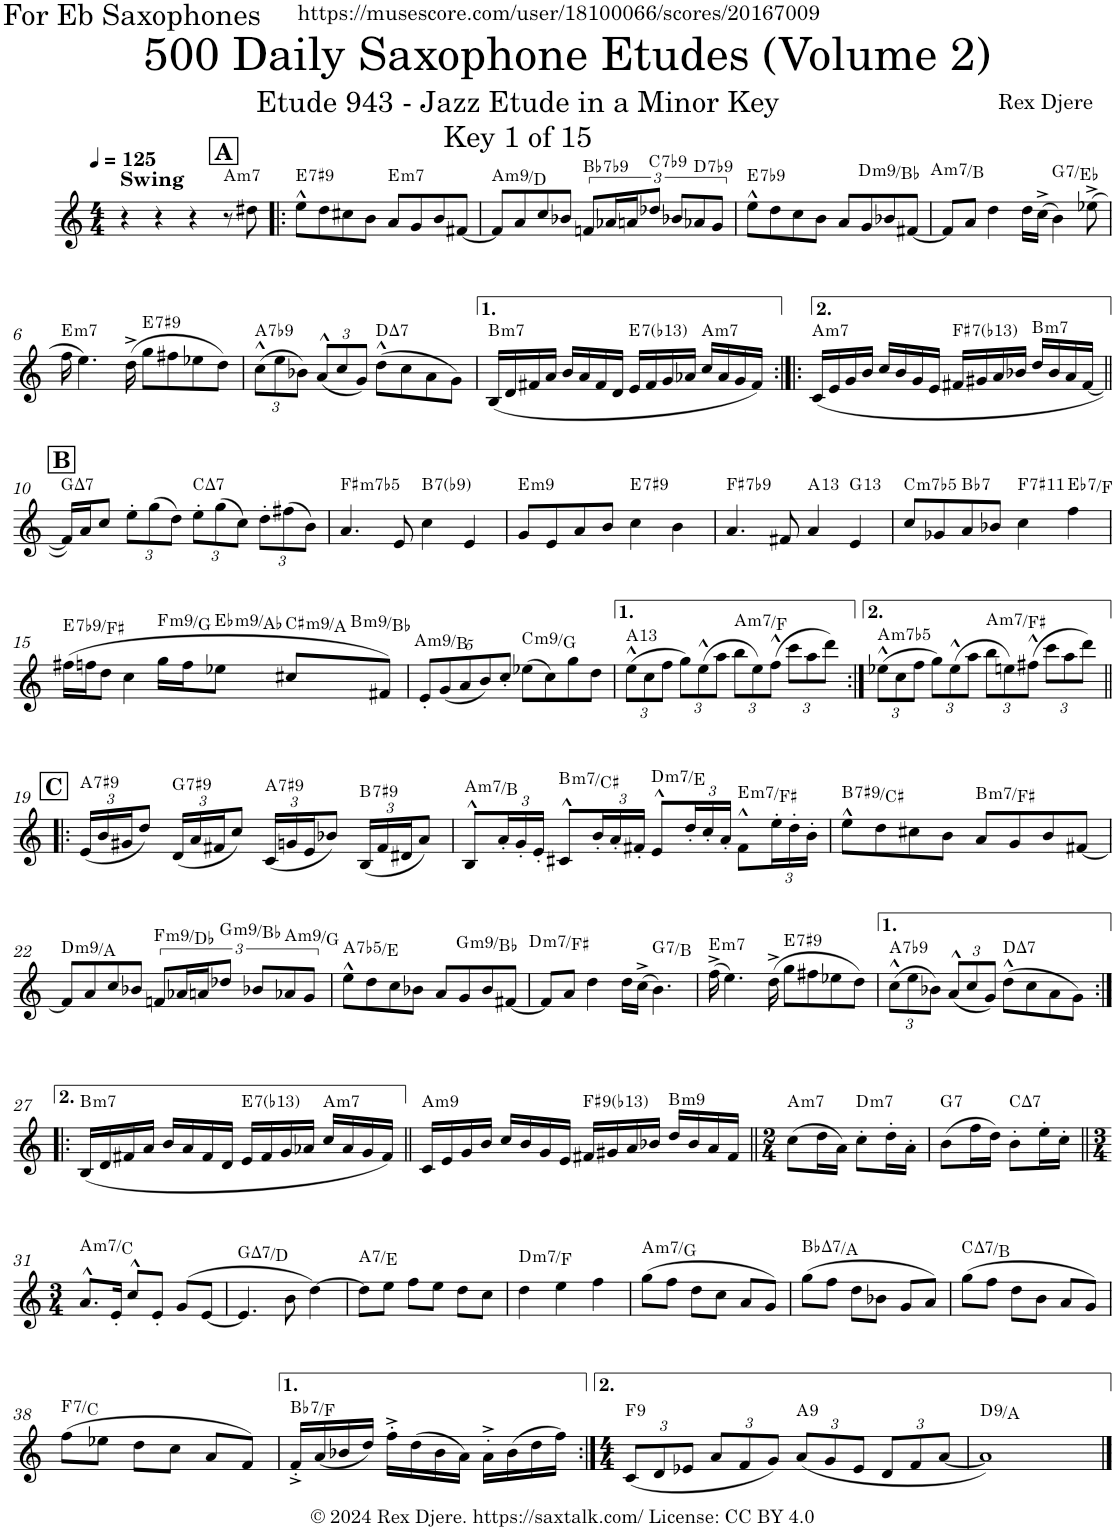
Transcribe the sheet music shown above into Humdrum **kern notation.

**kern	**harte
*part1	*part1
*staff1	*
*I"Alto Saxophone	*
*I'A. Sax.	*
*clefG2	*
*Trd5c9	*
*k[]	*
*M4/4	*
*MM125	*
!!LO:REH:place=s1:a:B:cj:fs=14:t=A:qo=3
=1	=1
!LO:TX:a:B:t=Swing	!
4r	.
4r	.
4r	.
!	!LO:H:kt=m7
8r	A:min7
8dd#X\	.
=2!|:	=2!|:
!	!LO:H:kt=7
8ee^^\L	E:7(#9)
8dd\	.
8cc#X\	.
8b\J	.
!	!LO:H:kt=m7
8a/L	E:min7
8g/	.
8b/	.
[8f#X/J	.
=3	=3
!	!LO:H:kt=m9
8f#/L]	A:min9/4
8a/	.
8cc/	.
8b-X/J	.
!	!LO:H:kt=7
12fn/L	Bb:7(b9)
24a-X/L	.
24an/J	.
!	!LO:H:kt=7
12dd-X/J	C:7(b9)
12b-X/L	.
!	!LO:H:kt=7
12a-X/	D:7(b9)
12g/J	.
=4	=4
!	!LO:H:kt=7
8ee^^\L	E:7(b9)
8dd\	.
8cc\	.
8b\J	.
8a/L	.
8g/	.
!	!LO:H:kt=m9
8b-X/	D:min9/b6
[8f#X/J	.
=5	=5
!	!LO:H:kt=m7
8f#/L]	A:min7/2
8a/J	.
4dd\	.
16dd\LL	.
(16cc^\JJ	.
!	!LO:H:kt=7
4b\)	G:7/b6
(8ee-X^\	.
!!LO:LB:g=z
=6	=6
!	!LO:H:kt=m7
16ff\	E:min7
4.ee\)	.
(16dd^\	.
!	!LO:H:kt=7
8gg\L	E:7(#9)
8ff#X\	.
8ee-X\	.
8dd\J)	.
=7	=7
*Xbrackettup	*
!	!LO:H:kt=7
(12cc^^\L	A:7(b9)
12ee\	.
12b-X\J)	.
(12a^^/L	.
12cc/	.
12g/J)	.
!	!LO:H:kt=7
(8dd^^\L	D:maj7
8cc\	.
8a\	.
8g\J)	.
=8	=8
!	!LO:H:kt=m7
(16B/LL	B:min7
16d/	.
16f#X/	.
16a/JJ	.
16b/LL	.
16a/	.
16f#/	.
16d/JJ	.
!	!LO:H:kt=7
16e/LL	E:7(b13)
16f#/	.
16g/	.
16a-X/JJ	.
!	!LO:H:kt=m7
16cc/LL	A:min7
16a-/	.
16g/	.
16f#/JJ)	.
=9:|!|:	=9:|!|:
!	!LO:H:kt=m7
(16c/LL	A:min7
16e/	.
16g/	.
16b/JJ	.
16cc/LL	.
16b/	.
16g/	.
16e/JJ	.
!	!LO:H:kt=7
16f#X/LL	F#:7(b13)
16g#X/	.
16a/	.
16b-X/JJ	.
!	!LO:H:kt=m7
16dd/LL	B:min7
16b-/	.
16a/	.
[16f#/JJ	.
!!LO:LB:g=z
!!LO:REH:place=s1:a:B:cj:fs=14:t=B
=10||	=10||
!	!LO:H:kt=7
16f#/LL])	G:maj7
16a/J	.
8cc/J	.
12ee'\L	.
(12gg\	.
12dd\J)	.
!	!LO:H:kt=7
12ee'\L	C:maj7
(12gg\	.
12cc\J)	.
12dd'\L	.
(12ff#X\	.
12b\J)	.
=11	=11
!	!LO:H:kt=m7b5
4.a/	F#:hdim7
8e/	.
!	!LO:H:kt=7
4cc\	B:7(b9)
4e/	.
=12	=12
!	!LO:H:kt=m9
8g/L	E:min9
8e/	.
8a/	.
8b/J	.
!	!LO:H:kt=7
4cc\	E:7(#9)
4b\	.
=13	=13
!	!LO:H:kt=7
4.a/	F#:7(b9)
8f#X/	.
!	!LO:H:kt=13
4a/	A:9(11,13)
!	!LO:H:kt=13
4e/	G:9(11,13)
=14	=14
!	!LO:H:kt=m7b5
8cc/L	C:hdim7
8g-X/	.
!	!LO:H:kt=7
8a/	Bb:7
8b-X/J	.
!	!LO:H:kt=7
4cc\	F:7(#11)
!	!LO:H:kt=7
4ff\	Eb:7/2
!!LO:LB:g=z
=15	=15
!	!LO:H:kt=7
(16ff#X\LL	E:7(b9)/2
16ffn\J	.
8dd\J	.
4cc\	.
!	!LO:H:kt=m9
16gg\LL	F:min9/2
16ff\J	.
!	!LO:H:kt=m9
8ee-X\J	Eb:min9/4
!	!LO:H:kt=m9
8cc#X/L	C#:min9/b6
!	!LO:H:kt=m9
8f#X/J)	B:min9/bb8
=16	=16
!	!LO:H:kt=m9
10e'/L	A:min9/2
(10g/	.
10a/	.
10b/)	.
10cc'/J	.
!	!LO:H:kt=m9
(8ee-X\L	C:min9/5
8cc\)	.
8gg\	.
8dd\J	.
=17	=17
!	!LO:H:kt=13
(12ee^^\L	A:9(11,13)
12cc\	.
12ff\J	.
12gg\L)	.
(12ee^^\	.
12aa\J	.
!	!LO:H:kt=m7
12bb\L	A:min7/b6
12ee\)	.
(12ff^^\J	.
12ccc\L	.
12aa\	.
12ddd\J)	.
=18:|!	=18:|!
!	!LO:H:kt=m7b5
(12ee-X^^\L	A:hdim7
12cc\	.
12ff\J	.
12gg\L)	.
(12ee-^^\	.
12aa\J	.
!	!LO:H:kt=m7
12bb\L	A:min7/6
12een\)	.
(12ff#X^^\J	.
12ccc\L	.
12aa\	.
12ddd\J)	.
!!LO:LB:g=z
!!LO:REH:place=s1:a:B:cj:fs=14:t=C
=19!|:	=19!|:
!	!LO:H:kt=7
(24e/LL	A:7(#9)
24b/	.
24g#X/J	.
8dd/J)	.
!	!LO:H:kt=7
(24d/LL	G:7(#9)
24a/	.
24f#X/J	.
8cc/J)	.
!	!LO:H:kt=7
(24c/LL	A:7(#9)
24gn/	.
24e/J	.
8b-X/J)	.
!	!LO:H:kt=7
(24B/LL	B:7(#9)
24f#/	.
24d#X/J	.
8a/J)	.
=20	=20
!	!LO:H:kt=m7
8B^^/L	A:min7/2
24a'/L	.
24g'/	.
24e'/JJ	.
!	!LO:H:kt=m7
8c#X^^/L	B:min7/2
24b'/L	.
24a'/	.
24f#X'/JJ	.
!	!LO:H:kt=m7
8e^^/L	D:min7/2
24dd'/L	.
24cc'/	.
24a'/JJ	.
!	!LO:H:kt=m7
8f#^^\L	E:min7/2
24ee'\L	.
24dd'\	.
24b'\JJ	.
=21	=21
!	!LO:H:kt=7
8ee^^\L	B:7(#9)/2
8dd\	.
8cc#X\	.
8b\J	.
!	!LO:H:kt=m7
8a/L	B:min7/5
8g/	.
8b/	.
[8f#X/J	.
!!LO:LB:g=z
=22	=22
!	!LO:H:kt=m9
8f#/L]	D:min9/5
8a/	.
8cc/	.
8b-X/J	.
*brackettup	*
!	!LO:H:kt=m9
12fn/L	F:min9/b6
24a-X/L	.
24an/J	.
!	!LO:H:kt=m9
12dd-X/J	G:min9/b3
12b-X/L	.
!	!LO:H:kt=m9
12a-X/	A:min9/b7
12g/J	.
=23	=23
!	!LO:H:kt=7
8ee^^\L	A:(3,b5,b7)/5
8dd\	.
8cc\	.
8b-X\J	.
8a/L	.
8g/	.
!	!LO:H:kt=m9
8b-/	G:min9/b3
[8f#X/J	.
=24	=24
!	!LO:H:kt=m7
8f#/L]	D:min7/3
8a/J	.
4dd\	.
16dd\LL	.
(16cc^\JJ	.
!	!LO:H:kt=7
4.b\)	G:7/3
=25	=25
!	!LO:H:kt=m7
(16ff^\	E:min7
4.ee\)	.
(16dd^\	.
!	!LO:H:kt=7
8gg\L	E:7(#9)
8ff#X\	.
8ee-X\	.
8dd\J)	.
=26	=26
*Xbrackettup	*
!	!LO:H:kt=7
(12cc^^\L	A:7(b9)
12ee\	.
12b-X\J)	.
(12a^^/L	.
12cc/	.
12g/J)	.
!	!LO:H:kt=7
(8dd^^\L	D:maj7
8cc\	.
8a\	.
8g\J)	.
!!LO:LB:g=z
=27:|!|:	=27:|!|:
!	!LO:H:kt=m7
(16B/LL	B:min7
16d/	.
16f#X/	.
16a/JJ	.
16b/LL	.
16a/	.
16f#/	.
16d/JJ	.
!	!LO:H:kt=7
16e/LL	E:7(b13)
16f#/	.
16g/	.
16a-X/JJ	.
!	!LO:H:kt=m7
16cc/LL	A:min7
16a-/	.
16g/	.
16f#/JJ)	.
=28||	=28||
!	!LO:H:kt=m9
16c/LL	A:min9
16e/	.
16g/	.
16b/JJ	.
16cc/LL	.
16b/	.
16g/	.
16e/JJ	.
!	!LO:H:kt=9
16f#X/LL	F#:9(b13)
16g#X/	.
16a/	.
16b-X/JJ	.
!	!LO:H:kt=m9
16dd/LL	B:min9
16b-/	.
16a/	.
16f#/JJ	.
=29||	=29||
*M2/4	*
!	!LO:H:kt=m7
(8cc\L	A:min7
16dd\L	.
16a\JJ)	.
!	!LO:H:kt=m7
8cc'\L	D:min7
16dd'\L	.
16a'\JJ	.
=30	=30
!	!LO:H:kt=7
(8b\L	G:7
16ff\L	.
16dd\JJ)	.
!	!LO:H:kt=7
8b'\L	C:maj7
16ee'\L	.
16cc'\JJ	.
!!LO:LB:g=z
=31||	=31||
*M3/4	*
!	!LO:H:kt=m7
8.a^^/L	A:min7/b3
16e'/Jk	.
8cc^^/L	.
8e'/J	.
(8g/L	.
[8e/J	.
=32	=32
!	!LO:H:kt=7
4.e/]	G:maj7/5
8b\	.
[4dd\)	.
=33	=33
!	!LO:H:kt=7
8dd\L]	A:7/5
8ee\J	.
8ff\L	.
8ee\J	.
8dd\L	.
8cc\J	.
=34	=34
!	!LO:H:kt=m7
4dd\	D:min7/b3
4ee\	.
4ff\	.
=35	=35
!	!LO:H:kt=m7
(8gg\L	A:min7/b7
8ff\J	.
8dd\L	.
8cc\J	.
8a/L	.
8g/J)	.
=36	=36
!	!LO:H:kt=7
(8gg\L	Bb:maj7/7
8ff\J	.
8dd\L	.
8b-X\J	.
8g/L	.
8a/J)	.
=37	=37
!	!LO:H:kt=7
(8gg\L	C:maj7/7
8ff\J	.
8dd\L	.
8b\J	.
8a/L	.
8g/J)	.
!!LO:LB:g=z
=38	=38
!	!LO:H:kt=7
(8ff\L	F:7/5
8ee-X\J	.
8dd\L	.
8cc\J	.
8a/L	.
8f/J)	.
=39	=39
!	!LO:H:kt=7
16f'^/LL	Bb:7/5
(16a/	.
16b-X/	.
16dd/JJ)	.
16ff'^\LL	.
(16dd\	.
16b-\	.
16a\JJ)	.
16a'^\LL	.
(16b-\	.
16dd\	.
16ff\JJ)	.
=40:|!	=40:|!
*M4/4	*
!	!LO:H:kt=9
(12c/L	F:9
12d/	.
12e-X/J	.
12a/L	.
12f/	.
12g/J)	.
!	!LO:H:kt=9
(12a/L	A:9
12g/	.
12e-/J	.
12d/L	.
12f/	.
[12a/J	.
=41	=41
!	!LO:H:kt=9
1a])	D:9/5
==	==
*-	*-
